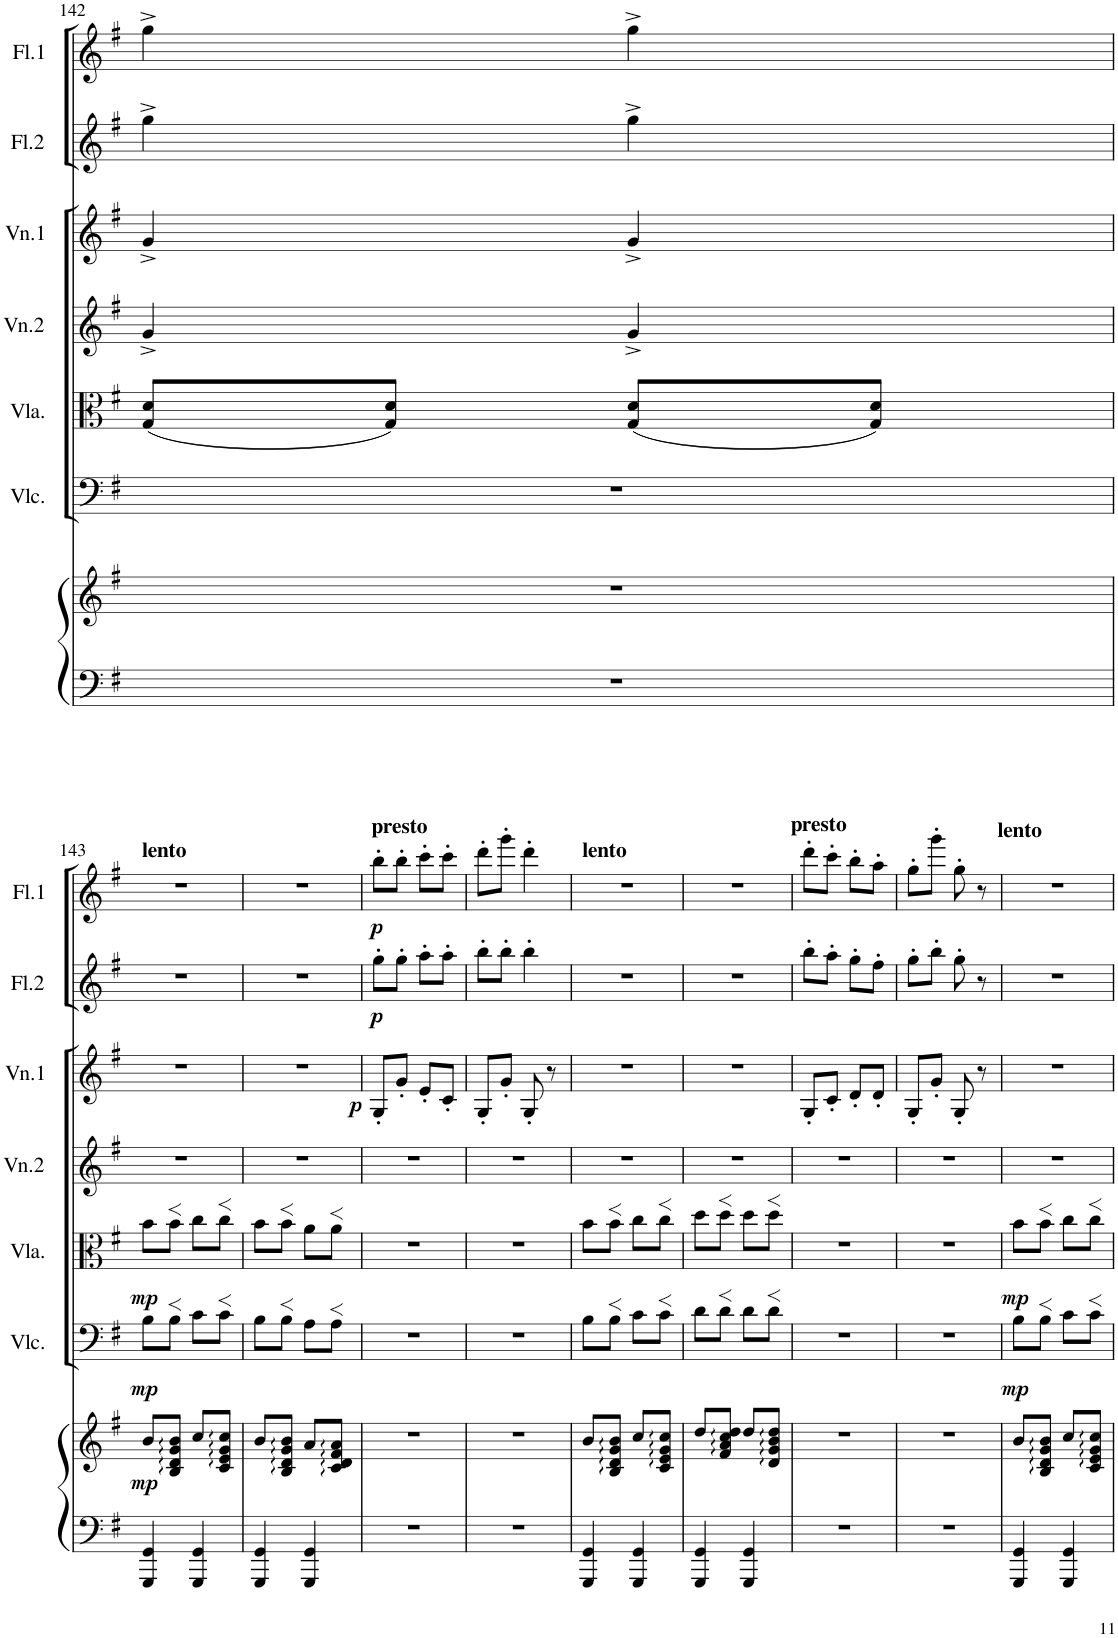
**kern	**kern	**dynam	**kern	**dynam	**kern	**dynam	**kern	**kern	**dynam	**kern	**dynam	**kern	**dynam
*part7	*part7	*part7	*part6	*part6	*part5	*part5	*part4	*part3	*part3	*part2	*part2	*part1	*part1
*staff8	*staff7	*staff7/8	*staff6	*staff6	*staff5	*staff5	*staff4	*staff3	*staff3	*staff2	*staff2	*staff1	*staff1
*I"Piano	*	*	*I"Violoncelle	*	*I"Alto	*	*I"Violon 2	*I"Violon 1	*	*I"Flûte 2	*	*I"Flûte 1	*
*I'Pno	*	*	*I'Vlc.	*	*	*	*I'Vn.2	*I'Vn.1	*	*I'Fl.2	*	*I'Fl.1	*
!!LO:PB:g=z
*clefF4	*clefG2	*	*clefF4	*	*clefC3	*	*clefG2	*clefG2	*	*clefG2	*	*clefG2	*
*k[f#]	*k[f#]	*	*k[f#]	*	*k[f#]	*	*k[f#]	*k[f#]	*	*k[f#]	*	*k[f#]	*
*M2/4	*M2/4	*	*M2/4	*	*M2/4	*	*M2/4	*M2/4	*	*M2/4	*	*M2/4	*
=142	=142	=142	=142	=142	=142	=142	=142	=142	=142	=142	=142	=142	=142
2r	2r	.	2r	.	(8G/ 8d/L	.	4g^/	4g^/	.	4gg^\	.	4gg^\	.
.	.	.	.	.	8G/ 8d/J)	.	.	.	.	.	.	.	.
.	.	.	.	.	(8G/ 8d/L	.	4g^/	4g^/	.	4gg^\	.	4gg^\	.
.	.	.	.	.	8G/ 8d/J)	.	.	.	.	.	.	.	.
!!LO:LB:g=z
=143	=143	=143	=143	=143	=143	=143	=143	=143	=143	=143	=143	=143	=143
!	!	!	!	!	!	!	!	!	!	!	!	!LO:TX:a:B:t=lento	!
!	!	!LO:DY:b	!	!LO:DY:b	!	!LO:DY:b	!	!	!	!	!	!	!
4GGG/ 4GG/	8b/L	mp	8B\L	mp	8b\L	mp	2r	2r	.	2r	.	2r	.
.	8B/ 8d/ 8g/ 8b/J	.	8B>\J	.	8b>\J	.	.	.	.	.	.	.	.
4GGG/ 4GG/	8cc/L	.	8c\L	.	8cc\L	.	.	.	.	.	.	.	.
.	8c/ 8e/ 8g/ 8cc/J	.	8c>\J	.	8cc>\J	.	.	.	.	.	.	.	.
=144	=144	=144	=144	=144	=144	=144	=144	=144	=144	=144	=144	=144	=144
4GGG/ 4GG/	8b/L	.	8B\L	.	8b\L	.	2r	2r	.	2r	.	2r	.
.	8B/ 8d/ 8g/ 8b/J	.	8B>\J	.	8b>\J	.	.	.	.	.	.	.	.
4GGG/ 4GG/	8a/L	.	8A\L	.	8a\L	.	.	.	.	.	.	.	.
.	8c/ 8d/ 8f#/ 8a/J	.	8A>\J	.	8a>\J	.	.	.	.	.	.	.	.
=145	=145	=145	=145	=145	=145	=145	=145	=145	=145	=145	=145	=145	=145
!	!	!	!	!	!	!	!	!	!	!	!	!LO:TX:a:B:t=presto	!
!	!	!	!	!	!	!	!	!	!LO:DY:b	!	!LO:DY:b	!	!LO:DY:b
2r	2r	.	2r	.	2r	.	2r	8G'/L	p	8gg'\L	p	8bb'\L	p
.	.	.	.	.	.	.	.	8g'/J	.	8gg'\J	.	8bb'\J	.
.	.	.	.	.	.	.	.	8e'/L	.	8aa'\L	.	8ccc'\L	.
.	.	.	.	.	.	.	.	8c'/J	.	8aa'\J	.	8ccc'\J	.
=146	=146	=146	=146	=146	=146	=146	=146	=146	=146	=146	=146	=146	=146
2r	2r	.	2r	.	2r	.	2r	8G'/L	.	8bb'\L	.	8ddd'\L	.
.	.	.	.	.	.	.	.	8g'/J	.	8bb'\J	.	8ggg'\J	.
.	.	.	.	.	.	.	.	8G'/	.	4bb'\	.	4ddd'\	.
.	.	.	.	.	.	.	.	8r	.	.	.	.	.
=147	=147	=147	=147	=147	=147	=147	=147	=147	=147	=147	=147	=147	=147
!	!	!	!	!	!	!	!	!	!	!	!	!LO:TX:a:B:t=lento	!
4GGG/ 4GG/	8b/L	.	8B\L	.	8b\L	.	2r	2r	.	2r	.	2r	.
.	8B/ 8d/ 8g/ 8b/J	.	8B>\J	.	8b>\J	.	.	.	.	.	.	.	.
4GGG/ 4GG/	8cc/L	.	8c\L	.	8cc\L	.	.	.	.	.	.	.	.
.	8c/ 8e/ 8g/ 8cc/J	.	8c>\J	.	8cc>\J	.	.	.	.	.	.	.	.
=148	=148	=148	=148	=148	=148	=148	=148	=148	=148	=148	=148	=148	=148
4GGG/ 4GG/	8dd/L	.	8d\L	.	8dd\L	.	2r	2r	.	2r	.	2r	.
.	8f#/ 8a/ 8cc/ 8dd/J	.	8d>\J	.	8dd>\J	.	.	.	.	.	.	.	.
4GGG/ 4GG/	8dd/L	.	8d\L	.	8dd\L	.	.	.	.	.	.	.	.
.	8d/ 8g/ 8b/ 8dd/J	.	8d>\J	.	8dd>\J	.	.	.	.	.	.	.	.
=149	=149	=149	=149	=149	=149	=149	=149	=149	=149	=149	=149	=149	=149
!	!	!	!	!	!	!	!	!	!	!	!	!LO:TX:a:B:t=presto	!
2r	2r	.	2r	.	2r	.	2r	8G'/L	.	8bb'\L	.	8ddd'\L	.
.	.	.	.	.	.	.	.	8c'/J	.	8aa'\J	.	8ccc'\J	.
.	.	.	.	.	.	.	.	8d'/L	.	8gg'\L	.	8bb'\L	.
.	.	.	.	.	.	.	.	8d'/J	.	8ff#'\J	.	8aa'\J	.
=150	=150	=150	=150	=150	=150	=150	=150	=150	=150	=150	=150	=150	=150
2r	2r	.	2r	.	2r	.	2r	8G'/L	.	8gg'\L	.	8gg'\L	.
.	.	.	.	.	.	.	.	8g'/J	.	8bb'\J	.	8ggg'\J	.
.	.	.	.	.	.	.	.	8G'/	.	8gg'\	.	8gg'\	.
.	.	.	.	.	.	.	.	8r	.	8r	.	8r	.
=151	=151	=151	=151	=151	=151	=151	=151	=151	=151	=151	=151	=151	=151
!	!	!	!	!	!	!	!	!	!	!	!	!LO:TX:a:B:t=lento	!
!	!	!	!	!LO:DY:b	!	!LO:DY:b	!	!	!	!	!	!	!
4GGG/ 4GG/	8b/L	.	8B\L	mp	8b\L	mp	2r	2r	.	2r	.	2r	.
.	8B/ 8d/ 8g/ 8b/J	.	8B>\J	.	8b>\J	.	.	.	.	.	.	.	.
4GGG/ 4GG/	8cc/L	.	8c\L	.	8cc\L	.	.	.	.	.	.	.	.
.	8c/ 8e/ 8g/ 8cc/J	.	8c>\J	.	8cc>\J	.	.	.	.	.	.	.	.
=	=	=	=	=	=	=	=	=	=	=	=	=	=
*-	*-	*-	*-	*-	*-	*-	*-	*-	*-	*-	*-	*-	*-
